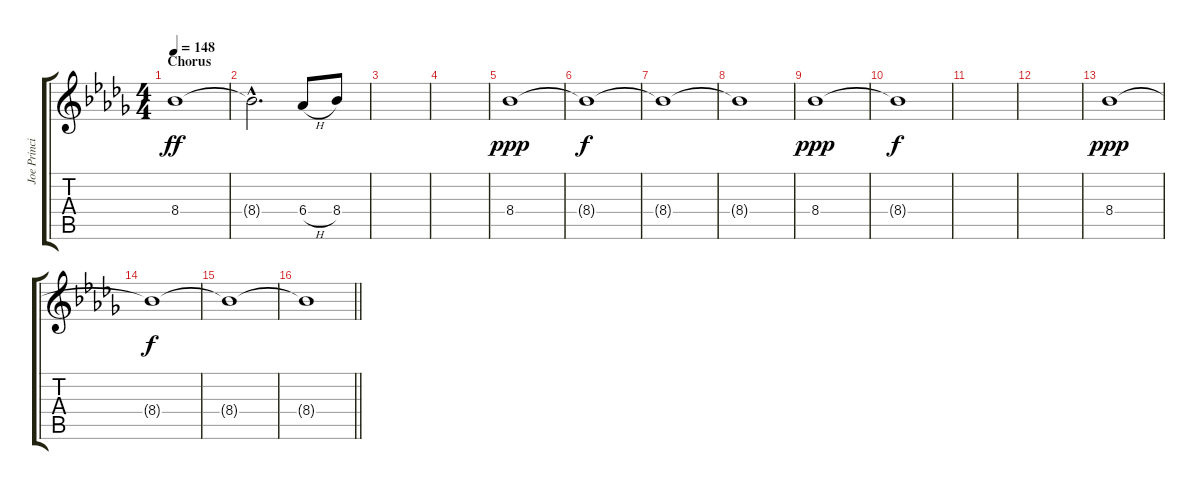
\track ("Joe Principe - Vocals" "Joe Princi") {instrument distortionguitar}
\staff {score tabs}
\tuning (E4 B3 G3 D3 A2 E2) {hide}
\ts (4 4)
\section ("" "Chorus")
\tempo 148
\clef g2
\ks db
8.4.1{dy ff} |
8.4{hac t}.2{d} 6.4{h}.8 8.4.8 |
|
|
8.4.1{dy ppp} |
8.4{t}.1{dy f} |
8.4{t}.1 |
8.4{t}.1 |
8.4.1{dy ppp} |
8.4{t}.1{dy f} |
|
|
8.4.1{dy ppp} |
8.4{t}.1{dy f} |
8.4{t}.1 |
\barLineRight lightlight
8.4{t}.1
